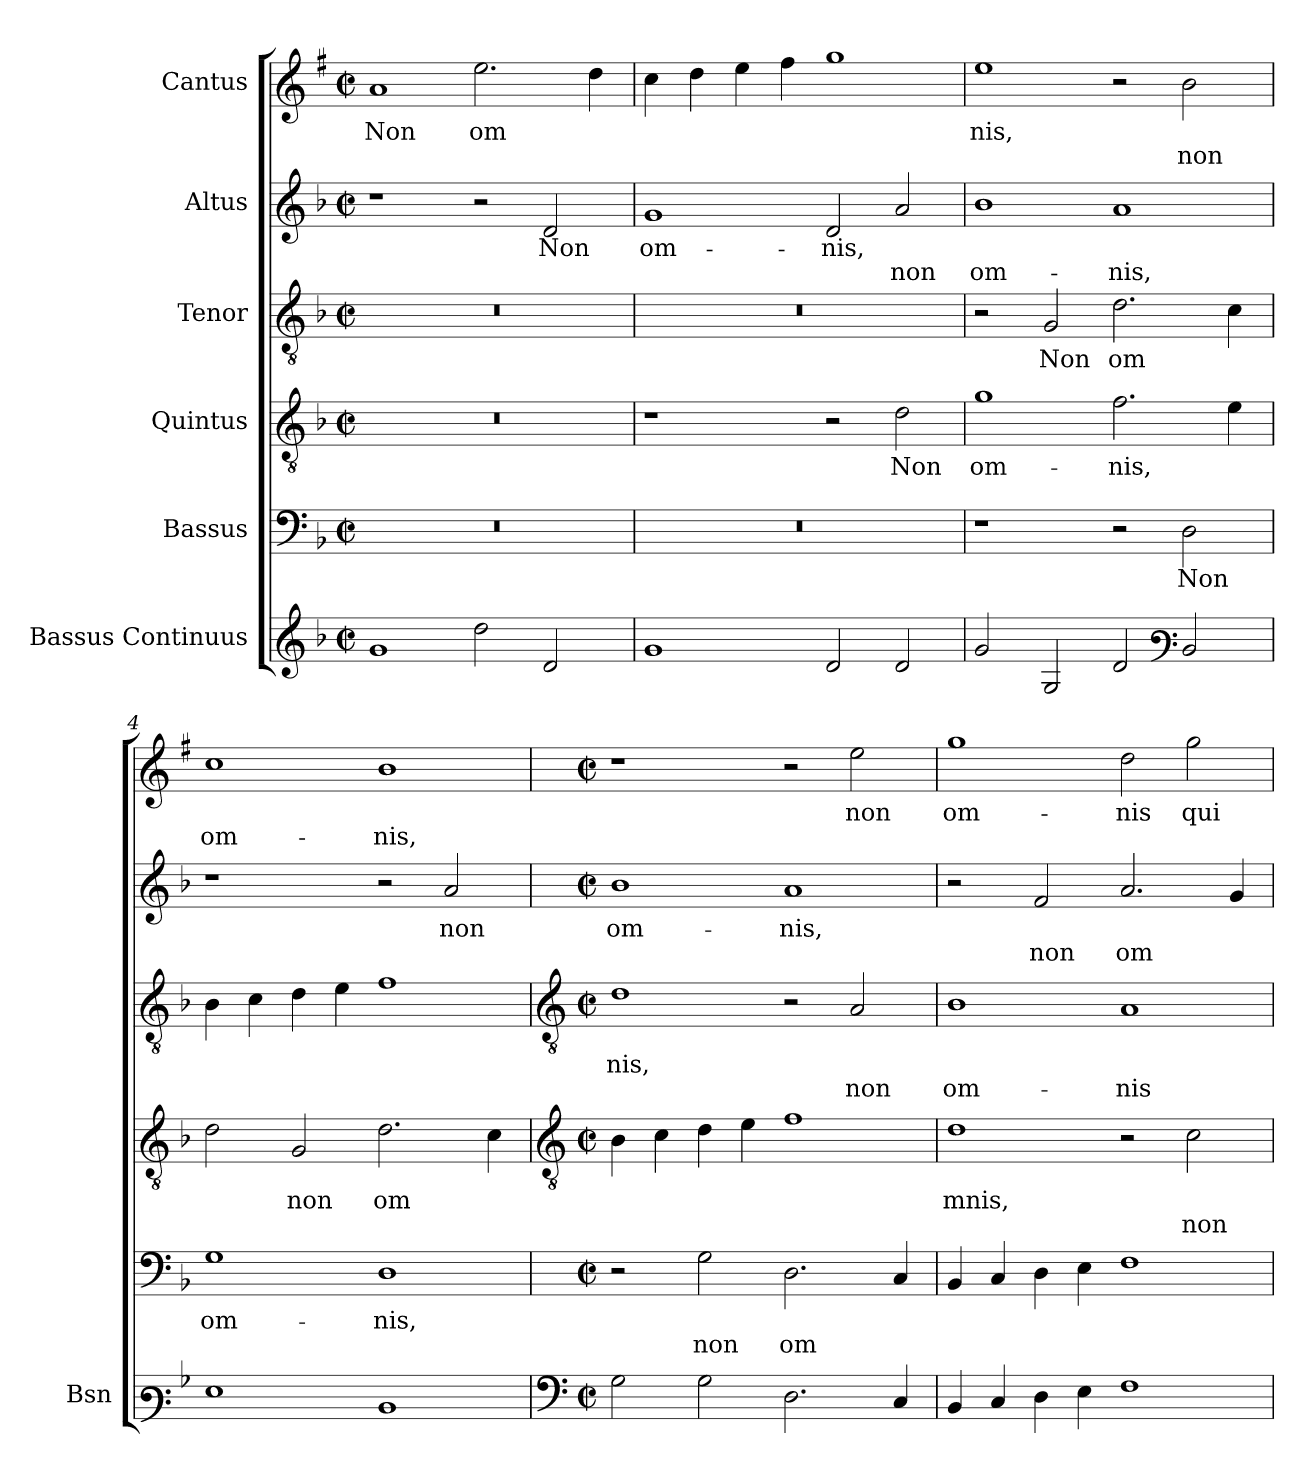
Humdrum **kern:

**kern	**kern	**text	**text	**kern	**text	**text	**kern	**text	**text	**kern	**text	**text	**kern	**text	**text
*part6	*part5	*part5	*part5	*part4	*part4	*part4	*part3	*part3	*part3	*part2	*part2	*part2	*part1	*part1	*part1
*staff6	*staff5	*staff5	*staff5	*staff4	*staff4	*staff4	*staff3	*staff3	*staff3	*staff2	*staff2	*staff2	*staff1	*staff1	*staff1
*I"Bassus Continuus	*I"Bassus	*	*	*I"Quintus	*	*	*I"Tenor	*	*	*I"Altus	*	*	*I"Cantus	*	*
*I'Bsn	*	*	*	*	*	*	*	*	*	*	*	*	*	*	*
*clefG2	*clefF4	*	*	*clefGv2	*	*	*clefGv2	*	*	*clefG2	*	*	*clefG2	*	*
*	*	*	*	*	*	*	*	*	*	*	*	*	*ITrd1c2	*	*
*k[b-]	*k[b-]	*	*	*k[b-]	*	*	*k[b-]	*	*	*k[b-]	*	*	*k[b-]	*	*
*F:	*F:	*	*	*F:	*	*	*F:	*	*	*F:	*	*	*F:	*	*
*M4/2	*M4/2	*	*	*M4/2	*	*	*M4/2	*	*	*M4/2	*	*	*M4/2	*	*
*met(c|)	*met(c|)	*	*	*met(c|)	*	*	*met(c|)	*	*	*met(c|)	*	*	*met(c|)	*	*
=1	=1	=1	=1	=1	=1	=1	=1	=1	=1	=1	=1	=1	=1	=1	=1
!	!	!	!	!	!	!	!	!	!	!	!	!	!	!LO:LY:b	!
1g	0r	.	.	0r	.	.	0r	.	.	1r	.	.	1g	Non	.
!	!	!	!	!	!	!	!	!	!	!	!	!	!	!LO:LY:b	!
2dd	.	.	.	.	.	.	.	.	.	2r	.	.	2.dd	om	.
!	!	!	!	!	!	!	!	!	!	!	!LO:LY:b	!	!	!	!
2d	.	.	.	.	.	.	.	.	.	2d	Non	.	.	.	.
.	.	.	.	.	.	.	.	.	.	.	.	.	4cc	.	.
=2	=2	=2	=2	=2	=2	=2	=2	=2	=2	=2	=2	=2	=2	=2	=2
!	!	!	!	!	!	!	!	!	!	!	!LO:LY:b	!	!	!	!
1g	0r	.	.	1r	.	.	0r	.	.	1g	om-	.	4b-	.	.
.	.	.	.	.	.	.	.	.	.	.	.	.	4cc	.	.
.	.	.	.	.	.	.	.	.	.	.	.	.	4dd	.	.
.	.	.	.	.	.	.	.	.	.	.	.	.	4ee	.	.
!	!	!	!	!	!	!	!	!	!	!	!LO:LY:b	!	!	!	!
2d	.	.	.	2r	.	.	.	.	.	2d	-nis,	.	1ff	.	.
!	!	!	!	!	!LO:LY:b	!	!	!	!	!	!	!LO:LY:b	!	!	!
2d	.	.	.	2d	Non	.	.	.	.	2a	.	non	.	.	.
=3	=3	=3	=3	=3	=3	=3	=3	=3	=3	=3	=3	=3	=3	=3	=3
!	!	!	!	!	!LO:LY:b	!	!	!	!	!	!	!LO:LY:b	!	!LO:LY:b	!
2g	1r	.	.	1g	om-	.	2r	.	.	1b-	.	om-	1dd	nis,	.
!	!	!	!	!	!	!	!	!LO:LY:b	!	!	!	!	!	!	!
2G	.	.	.	.	.	.	2G	Non	.	.	.	.	.	.	.
!	!	!	!	!	!LO:LY:b	!	!	!LO:LY:b	!	!	!	!LO:LY:b	!	!	!
2d	2r	.	.	2.f	-nis,	.	2.d	om	.	1a	.	-nis,	2r	.	.
*clefF3	*	*	*	*	*	*	*	*	*	*	*	*	*	*	*
!	!	!LO:LY:b	!	!	!	!	!	!	!	!	!	!	!	!	!LO:LY:b
2D	2D	Non	.	.	.	.	.	.	.	.	.	.	2a	.	non
.	.	.	.	4e	.	.	4c	.	.	.	.	.	.	.	.
=4	=4	=4	=4	=4	=4	=4	=4	=4	=4	=4	=4	=4	=4	=4	=4
!	!	!LO:LY:b	!	!	!	!	!	!	!	!	!	!	!	!	!LO:LY:b
1G	1G	om-	.	2d	.	.	4B-	.	.	1r	.	.	1b-	.	om-
.	.	.	.	.	.	.	4c	.	.	.	.	.	.	.	.
!	!	!	!	!	!LO:LY:b	!	!	!	!	!	!	!	!	!	!
.	.	.	.	2G	non	.	4d	.	.	.	.	.	.	.	.
.	.	.	.	.	.	.	4e	.	.	.	.	.	.	.	.
!	!	!LO:LY:b	!	!	!LO:LY:b	!	!	!	!	!	!	!	!	!	!LO:LY:b
1D	1D	-nis,	.	2.d	om	.	1f	.	.	2r	.	.	1a	.	-nis,
!	!	!	!	!	!	!	!	!	!	!	!LO:LY:b	!	!	!	!
.	.	.	.	.	.	.	.	.	.	2a	non	.	.	.	.
.	.	.	.	4c	.	.	.	.	.	.	.	.	.	.	.
!!LO:LB:g=z
=5	=5	=5	=5	=5	=5	=5	=5	=5	=5	=5	=5	=5	=5	=5	=5
*clefF4	*	*	*	*clefGv2	*	*	*clefGv2	*	*	*	*	*	*	*	*
*M4/2	*M4/2	*	*	*M4/2	*	*	*M4/2	*	*	*M4/2	*	*	*M4/2	*	*
*met(c|)	*met(c|)	*	*	*met(c|)	*	*	*met(c|)	*	*	*met(c|)	*	*	*met(c|)	*	*
!	!	!	!	!	!	!	!	!LO:LY:b	!	!	!LO:LY:b	!	!	!	!
2G	2r	.	.	4B-	.	.	1d	nis,	.	1b-	om-	.	1r	.	.
.	.	.	.	4c	.	.	.	.	.	.	.	.	.	.	.
!	!	!	!LO:LY:b	!	!	!	!	!	!	!	!	!	!	!	!
2G	2G	.	non	4d	.	.	.	.	.	.	.	.	.	.	.
.	.	.	.	4e	.	.	.	.	.	.	.	.	.	.	.
!	!	!	!LO:LY:b	!	!	!	!	!	!	!	!LO:LY:b	!	!	!	!
2.D	2.D	.	om	1f	.	.	2r	.	.	1a	-nis,	.	2r	.	.
!	!	!	!	!	!	!	!	!	!LO:LY:b	!	!	!	!	!LO:LY:b	!
.	.	.	.	.	.	.	2A	.	non	.	.	.	2dd	non	.
4C	4C	.	.	.	.	.	.	.	.	.	.	.	.	.	.
=6	=6	=6	=6	=6	=6	=6	=6	=6	=6	=6	=6	=6	=6	=6	=6
!	!	!	!	!	!LO:LY:b	!	!	!	!LO:LY:b	!	!	!	!	!LO:LY:b	!
4BB-	4BB-	.	.	1d	mnis,	.	1B-	.	om-	2r	.	.	1ff	om-	.
4C	4C	.	.	.	.	.	.	.	.	.	.	.	.	.	.
!	!	!	!	!	!	!	!	!	!	!	!	!LO:LY:b	!	!	!
4D	4D	.	.	.	.	.	.	.	.	2f	.	non	.	.	.
4E	4E	.	.	.	.	.	.	.	.	.	.	.	.	.	.
!	!	!	!	!	!	!	!	!	!LO:LY:b	!	!	!LO:LY:b	!	!LO:LY:b	!
1F	1F	.	.	2r	.	.	1A	.	-nis	2.a	.	om	2cc	-nis	.
!	!	!	!	!	!	!LO:LY:b	!	!	!	!	!	!	!	!LO:LY:b	!
.	.	.	.	2c	.	non	.	.	.	.	.	.	2ff	qui	.
.	.	.	.	.	.	.	.	.	.	4g	.	.	.	.	.
=	=	=	=	=	=	=	=	=	=	=	=	=	=	=	=
*-	*-	*-	*-	*-	*-	*-	*-	*-	*-	*-	*-	*-	*-	*-	*-
